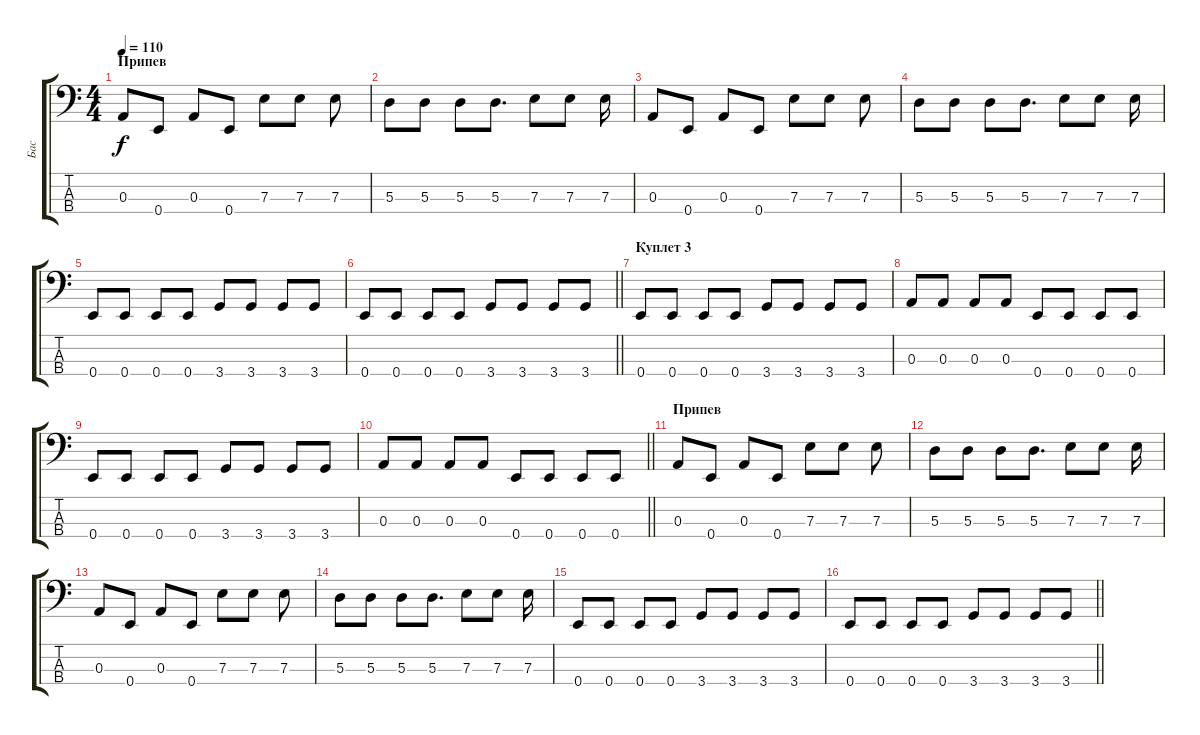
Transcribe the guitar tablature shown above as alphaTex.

\track ("Бас" "Бас") {instrument electricbassfinger}
\staff {score tabs}
\tuning (G2 D2 A1 E1) {hide}
\ts (4 4)
\section ("" "Припев")
\tempo 110
\clef f4
\ks c
0.3.8{dy f} 0.4.8 0.3.8 0.4.8 7.3.8 7.3.8 7.3.8 |
5.3.8 5.3.8 5.3.8 5.3.8{d} 7.3.8 7.3.8 7.3.16 |
0.3.8 0.4.8 0.3.8 0.4.8 7.3.8 7.3.8 7.3.8 |
5.3.8 5.3.8 5.3.8 5.3.8{d} 7.3.8 7.3.8 7.3.16 |
0.4.8 0.4.8 0.4.8 0.4.8 3.4.8 3.4.8 3.4.8 3.4.8 |
\barLineRight lightlight
0.4.8 0.4.8 0.4.8 0.4.8 3.4.8 3.4.8 3.4.8 3.4.8 |
\section ("" "Куплет 3")
0.4.8 0.4.8 0.4.8 0.4.8 3.4.8 3.4.8 3.4.8 3.4.8 |
0.3.8 0.3.8 0.3.8 0.3.8 0.4.8 0.4.8 0.4.8 0.4.8 |
0.4.8 0.4.8 0.4.8 0.4.8 3.4.8 3.4.8 3.4.8 3.4.8 |
\barLineRight lightlight
0.3.8 0.3.8 0.3.8 0.3.8 0.4.8 0.4.8 0.4.8 0.4.8 |
\section ("" "Припев")
0.3.8 0.4.8 0.3.8 0.4.8 7.3.8 7.3.8 7.3.8 |
5.3.8 5.3.8 5.3.8 5.3.8{d} 7.3.8 7.3.8 7.3.16 |
0.3.8 0.4.8 0.3.8 0.4.8 7.3.8 7.3.8 7.3.8 |
5.3.8 5.3.8 5.3.8 5.3.8{d} 7.3.8 7.3.8 7.3.16 |
0.4.8 0.4.8 0.4.8 0.4.8 3.4.8 3.4.8 3.4.8 3.4.8 |
\barLineRight lightlight
0.4.8 0.4.8 0.4.8 0.4.8 3.4.8 3.4.8 3.4.8 3.4.8
